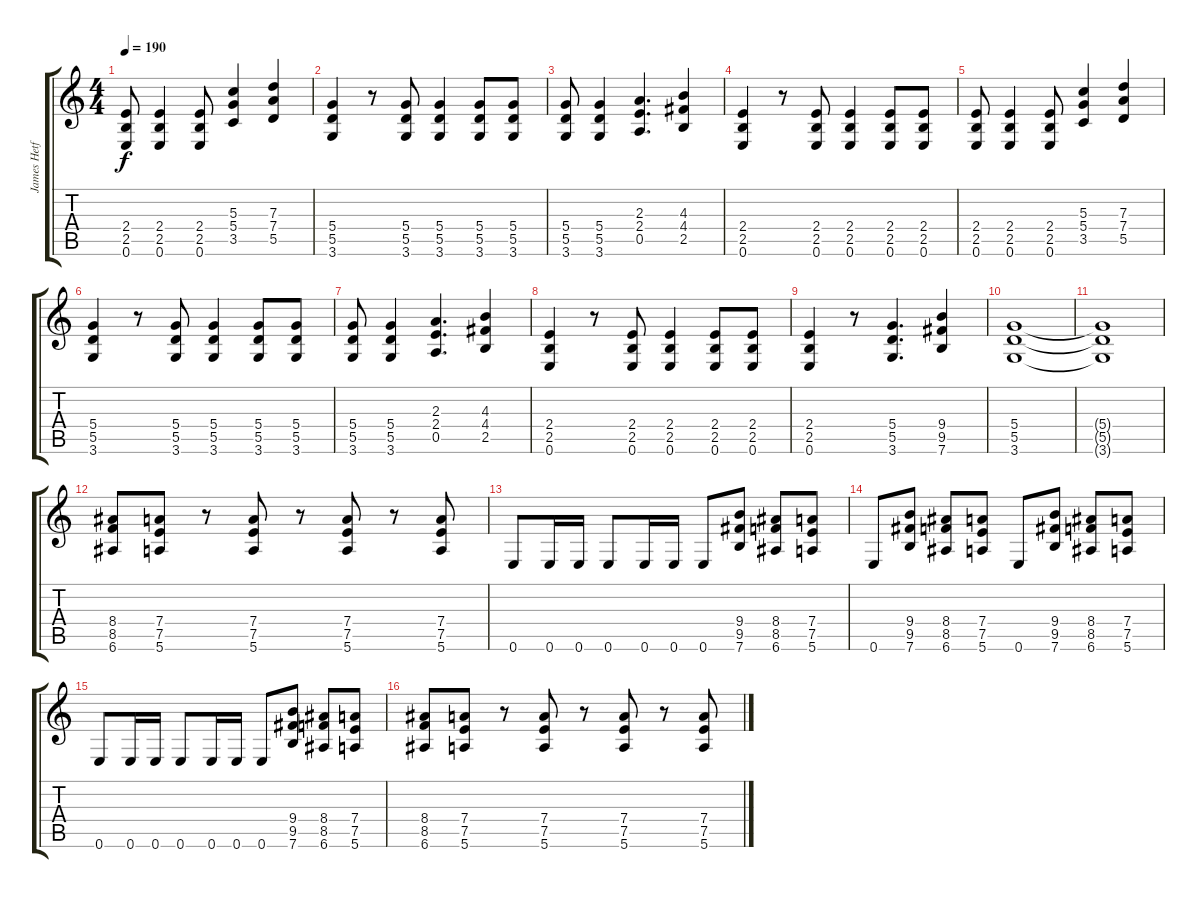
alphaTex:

\track ("James Hetfield" "James Hetf") {instrument distortionguitar}
\staff {score tabs}
\tuning (E4 B3 G3 D3 A2 E2) {hide}
\ts (4 4)
\tempo 190
\clef g2
\ks c
(2.4 2.5 0.6).8{dy f} (2.4 2.5 0.6).4 (2.4 2.5 0.6).8 (5.3 5.4 3.5).4 (7.3 7.4 5.5).4 |
(5.4 5.5 3.6).4 r.8 (5.4 5.5 3.6).8 (5.4 5.5 3.6).4 (5.4 5.5 3.6).8 (5.4 5.5 3.6).8 |
(5.4 5.5 3.6).8 (5.4 5.5 3.6).4 (2.3 2.4 0.5).4{d} (4.3 4.4 2.5).4 |
(2.4 2.5 0.6).4 r.8 (2.4 2.5 0.6).8 (2.4 2.5 0.6).4 (2.4 2.5 0.6).8 (2.4 2.5 0.6).8 |
(2.4 2.5 0.6).8 (2.4 2.5 0.6).4 (2.4 2.5 0.6).8 (5.3 5.4 3.5).4 (7.3 7.4 5.5).4 |
(5.4 5.5 3.6).4 r.8 (5.4 5.5 3.6).8 (5.4 5.5 3.6).4 (5.4 5.5 3.6).8 (5.4 5.5 3.6).8 |
(5.4 5.5 3.6).8 (5.4 5.5 3.6).4 (2.3 2.4 0.5).4{d} (4.3 4.4 2.5).4 |
(2.4 2.5 0.6).4 r.8 (2.4 2.5 0.6).8 (2.4 2.5 0.6).4 (2.4 2.5 0.6).8 (2.4 2.5 0.6).8 |
(2.4 2.5 0.6).4 r.8 (5.4 5.5 3.6).4{d} (9.4 9.5 7.6).4 |
(5.4 5.5 3.6).1 |
(5.4{t} 5.5{t} 3.6{t}).1 |
(8.4 8.5 6.6).8 (7.4 7.5 5.6).8 r.8 (7.4 7.5 5.6).8 r.8 (7.4 7.5 5.6).8 r.8 (7.4 7.5 5.6).8 |
0.6.8 0.6.16 0.6.16 0.6.8 0.6.16 0.6.16 0.6.8 (9.4 9.5 7.6).8 (8.4 8.5 6.6).8 (7.4 7.5 5.6).8 |
0.6.8 (9.4 9.5 7.6).8 (8.4 8.5 6.6).8 (7.4 7.5 5.6).8 0.6.8 (9.4 9.5 7.6).8 (8.4 8.5 6.6).8 (7.4 7.5 5.6).8 |
0.6.8 0.6.16 0.6.16 0.6.8 0.6.16 0.6.16 0.6.8 (9.4 9.5 7.6).8 (8.4 8.5 6.6).8 (7.4 7.5 5.6).8 |
(8.4 8.5 6.6).8 (7.4 7.5 5.6).8 r.8 (7.4 7.5 5.6).8 r.8 (7.4 7.5 5.6).8 r.8 (7.4 7.5 5.6).8
